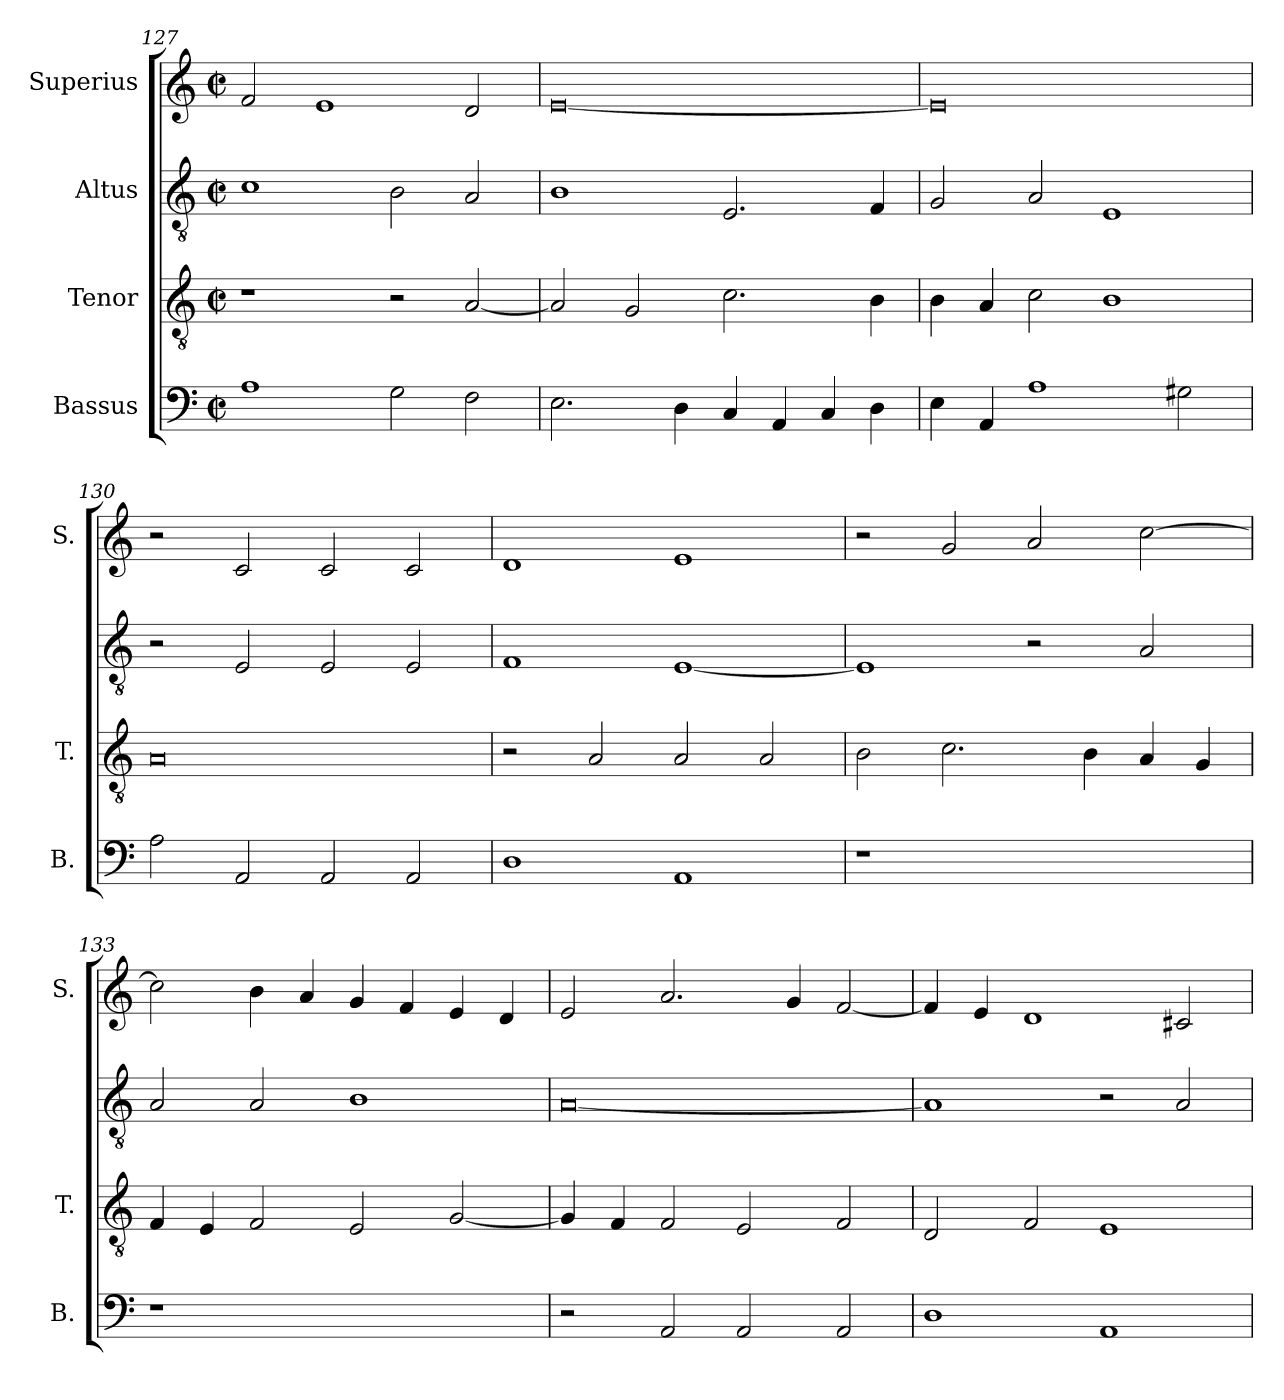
**kern	**kern	**kern	**kern
*part4	*part3	*part2	*part1
*staff4	*staff3	*staff2	*staff1
*I"Bassus	*I"Tenor	*I"Altus	*I"Superius
*I'B.	*I'T.	*	*I'S.
*clefF4	*clefGv2	*clefGv2	*clefG2
*	*ITrd7c12	*ITrd7c12	*
*k[]	*k[]	*k[]	*k[]
*C:	*C:	*C:	*C:
*M2/2	*M2/2	*M2/2	*M2/2
*met(c|)	*met(c|)	*met(c|)	*met(c|)
=127	=127	=127	=127
1Ai	1r	1Ci	2fi/
.	.	.	1ei
2Gi\	2r	2BBi\	.
2Fi\	[<2AAi/	2AAi/	2di/
!!LO:LB:g=z
=128	=128	=128	=128
2.Ei\	2AAi/]	1BBi	[<0ei
.	2GGi/	.	.
4Di\	.	.	.
4Ci/	2.Ci\	2.EEi/	.
4AAi/	.	.	.
4Ci/	.	.	.
4Di\	4BBi\	4FFi/	.
=129	=129	=129	=129
4Ei\	4BBi\	2GGi/	0ei]
4AAi/	4AAi/	.	.
1Ai	2Ci\	2AAi/	.
.	1BBi	1EEi	.
2G#Xi\	.	.	.
=130	=130	=130	=130
2Ai\	0AAi	2r	2r
2AAi/	.	2EEi/	2ci/
2AAi/	.	2EEi/	2ci/
2AAi/	.	2EEi/	2ci/
=131	=131	=131	=131
1Di	2r	1FFi	1di
.	2AAi/	.	.
1AAi	2AAi/	[<1EEi	1ei
.	2AAi/	.	.
=132	=132	=132	=132
!LO:N:vis=1	!	!	!
1r	2BBi\	1EEi]	2r
.	2.Ci\	.	2gi/
1ryy	.	2r	2ai/
.	4BBi\	.	.
.	4AAi/	2AAi/	[>2cci\
.	4GGi/	.	.
!!LO:LB:g=z
=133	=133	=133	=133
!LO:N:vis=1	!	!	!
1r	4FFi/	2AAi/	2cci\]
.	4EEi/	.	.
.	2FFi/	2AAi/	4bi\
.	.	.	4ai/
1ryy	2EEi/	1BBi	4gi/
.	.	.	4fi/
.	[<2GGi/	.	4ei/
.	.	.	4di/
=134	=134	=134	=134
2r	4GGi/]	[<0AAi	2ei/
.	4FFi/	.	.
2AAi/	2FFi/	.	2.ai/
2AAi/	2EEi/	.	.
.	.	.	4gi/
2AAi/	2FFi/	.	[<2fi/
=135	=135	=135	=135
1Di	2DDi/	1AAi]	4fi/]
.	.	.	4ei/
.	2FFi/	.	1di
1AAi	1EEi	2r	.
.	.	2AAi/	2c#Xi/
=	=	=	=
*-	*-	*-	*-
